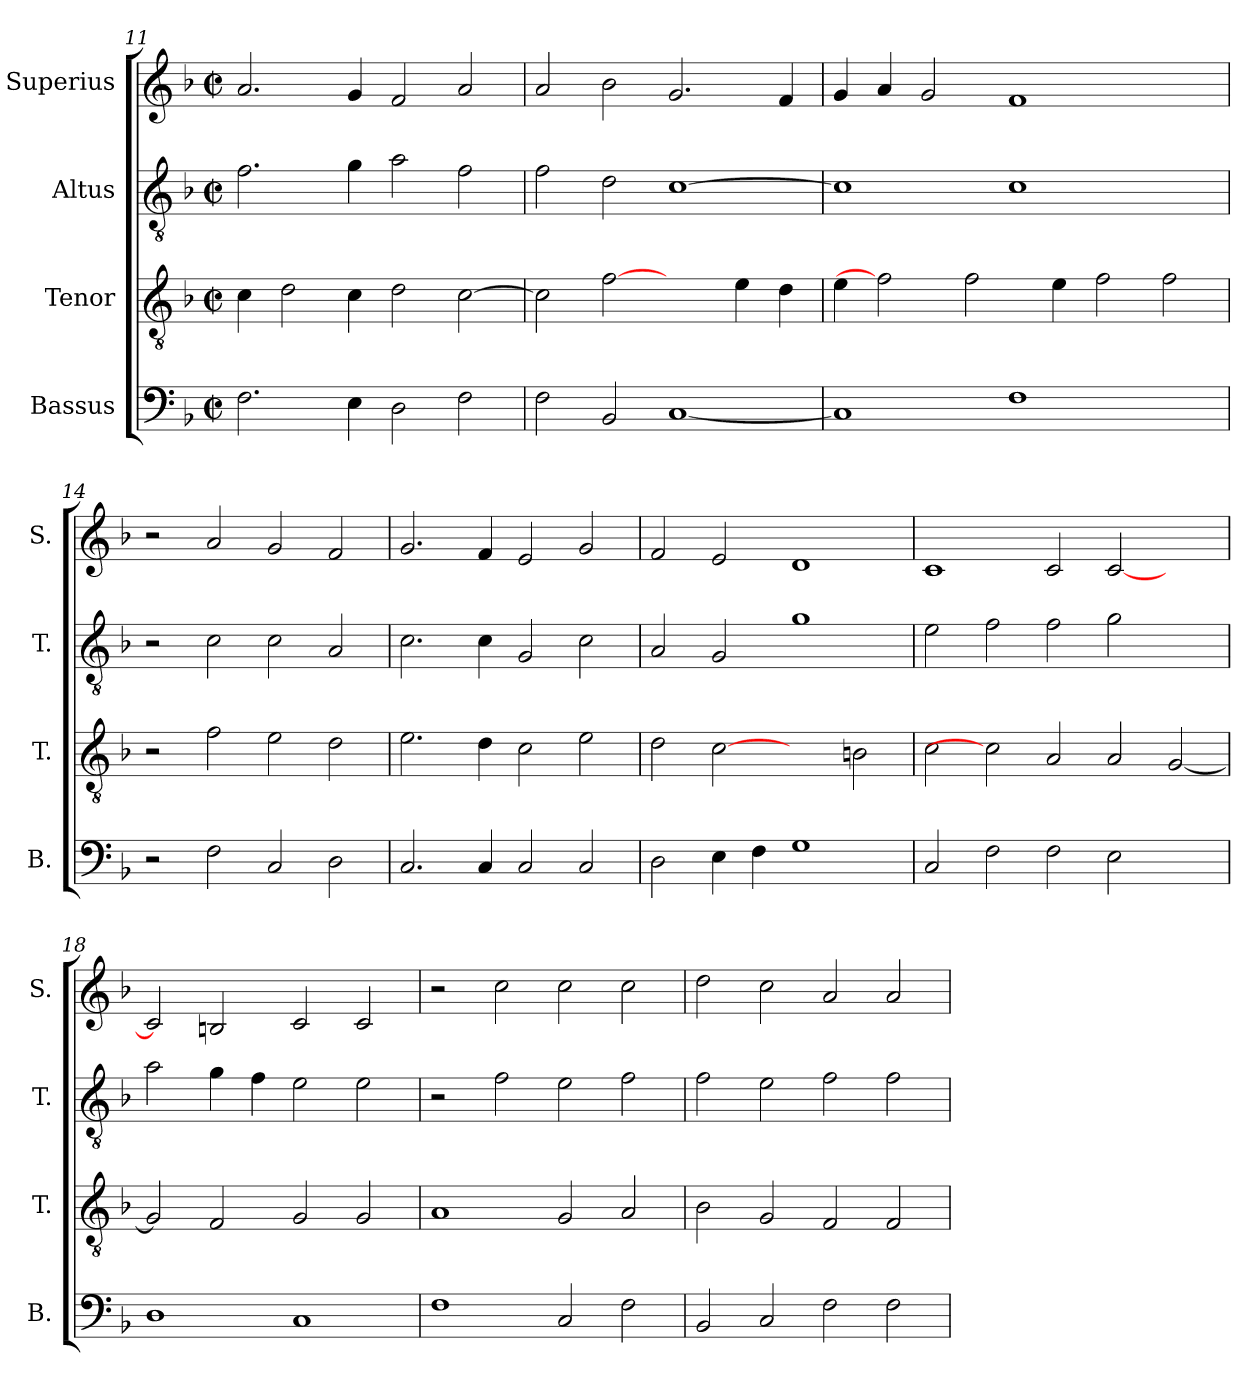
**kern	**kern	**kern	**kern
*part4	*part3	*part2	*part1
*staff4	*staff3	*staff2	*staff1
*I"Bassus	*I"Tenor	*I"Altus	*I"Superius
*I'B.	*I'T.	*I'T.	*I'S.
*clefF4	*clefGv2	*clefGv2	*clefG2
*	*ITrd7c12	*ITrd7c12	*
*k[b-]	*k[b-]	*k[b-]	*k[b-]
*F:	*F:	*F:	*F:
*M2/2	*M2/2	*M2/2	*M2/2
*met(c|)	*met(c|)	*met(c|)	*met(c|)
=11	=11	=11	=11
2.Fi\	4Ci\	2.Fi\	2.ai/
.	2Di\	.	.
4Ei\	4Ci\	4Gi\	4gi/
2Di\	2Di\	2Ai\	2fi/
2Fi\	[>2Ci\	2Fi\	2ai/
=12	=12	=12	=12
2Fi\	2Ci\]	2Fi\	2ai/
2BB-i/	[2Fi	2Di\	2b-i\
[<1Ci	2ryy	[>1Ci	2.gi/
.	4Ei\	.	.
.	4Di\	.	4fi/
=13	=13	=13	=13
1Ci]	4Ei\	1Ci]	4gi/
.	2Fi]	.	4ai/
.	.	.	2gi/
.	2Fi\	.	.
1Fi	.	1Ci	1fi
.	4Ei\	.	.
.	2Fi\	.	.
2ryy	2Fi\	2ryy	2ryy
=14	=14	=14	=14
2r	2r	2r	2r
2Fi\	2Fi\	2Ci\	2ai/
2Ci/	2Ei\	2Ci\	2gi/
2Di\	2Di\	2AAi/	2fi/
!!LO:LB:g=z
=15	=15	=15	=15
2.Ci/	2.Ei\	2.Ci\	2.gi/
4Ci/	4Di\	4Ci\	4fi/
2Ci/	2Ci\	2GGi/	2ei/
2Ci/	2Ei\	2Ci\	2gi/
=16	=16	=16	=16
2Di\	2Di\	2AAi/	2fi/
4Ei\	[2Ci	2GGi/	2ei/
4Fi\	.	.	.
1Gi	2ryy	1Gi	1di
.	2BBni\	.	.
=17	=17	=17	=17
2Ci/	2Ci\	2Ei\	1ci
2Fi\	2Ci]	2Fi\	.
2Fi\	2AAi/	2Fi\	2ci/
2Ei\	2AAi/	2Gi\	[<2ci/
2ryy	[<2GGi/	2ryy	2ryy
=18	=18	=18	=18
1Di	2GGi/]	2Ai\	2ci/]
.	2FFi/	4Gi\	2Bni/
.	.	4Fi\	.
1Ci	2GGi/	2Ei\	2ci/
.	2GGi/	2Ei\	2ci/
=19	=19	=19	=19
1Fi	1AAi	2r	2r
.	.	2Fi\	2cci\
2Ci/	2GGi/	2Ei\	2cci\
2Fi\	2AAi/	2Fi\	2cci\
!!LO:PB:g=z
=20	=20	=20	=20
2BB-i/	2BB-i\	2Fi\	2ddi\
2Ci/	2GGi/	2Ei\	2cci\
2Fi\	2FFi/	2Fi\	2ai/
2Fi\	2FFi/	2Fi\	2ai/
=	=	=	=
*-	*-	*-	*-
